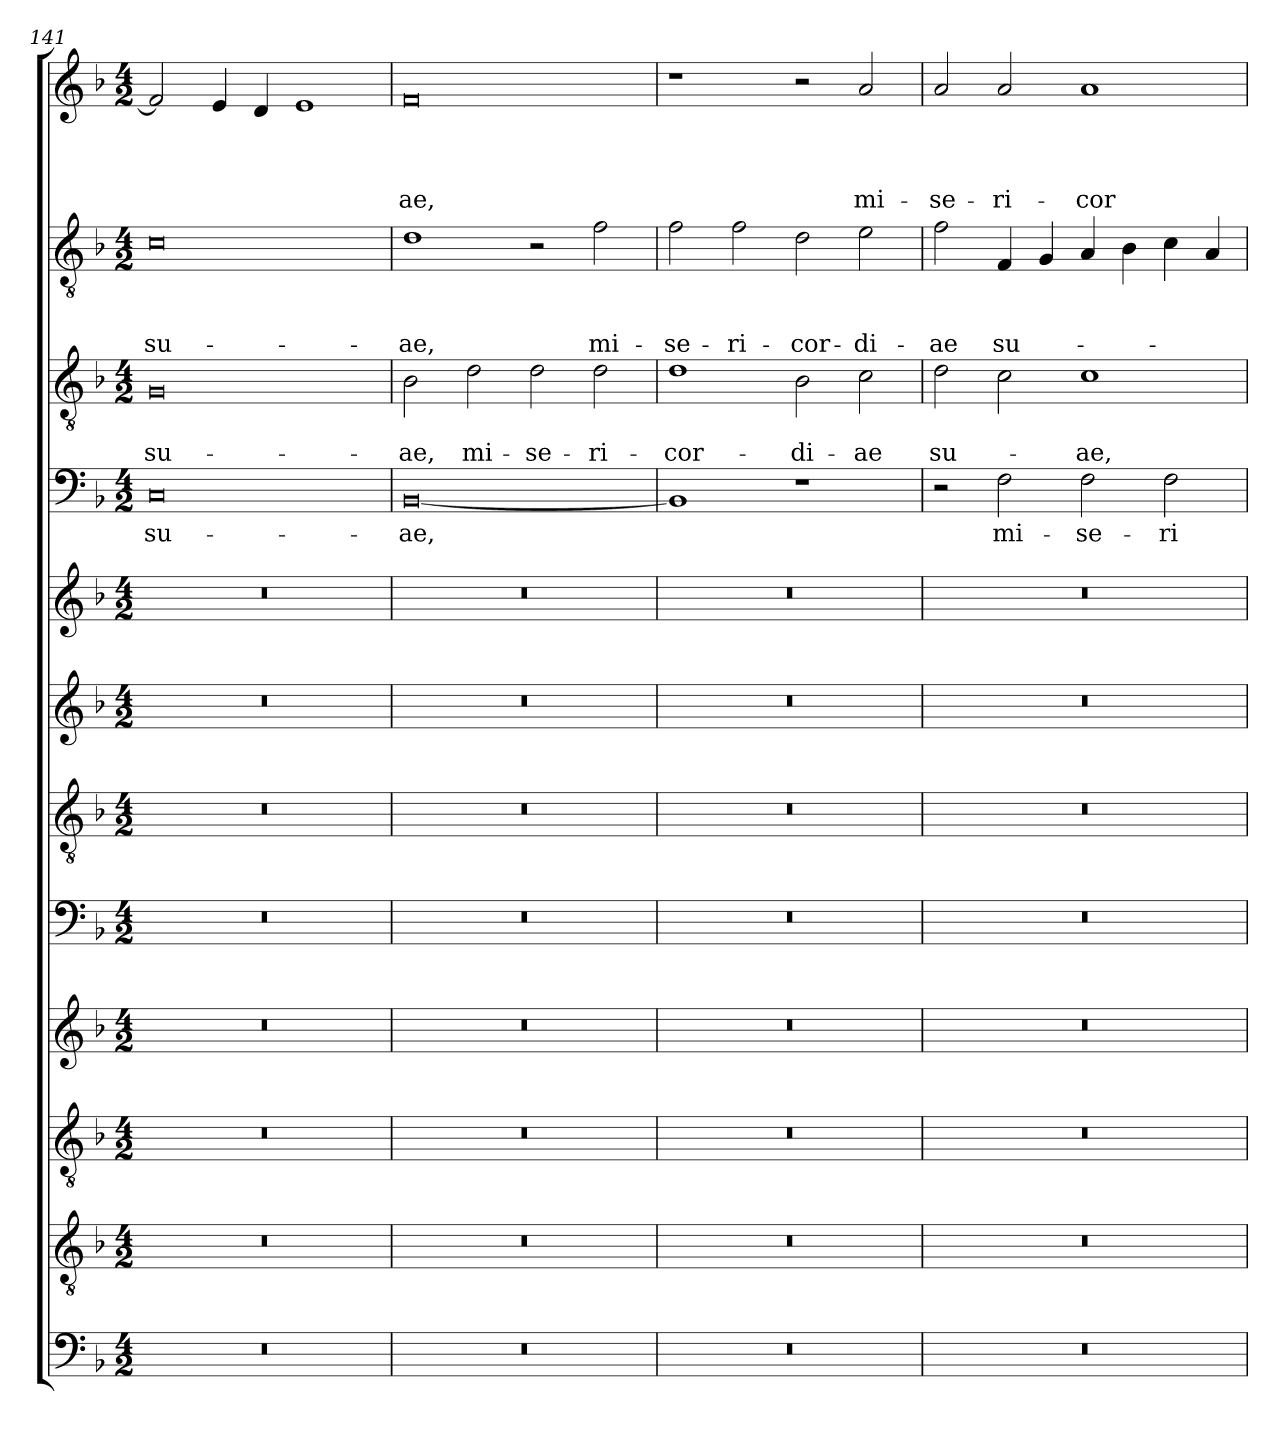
**kern	**kern	**kern	**kern	**kern	**kern	**kern	**kern	**kern	**text	**kern	**text	**text	**kern	**text	**text	**text	**kern	**text	**text	**text	**text
*part12	*part11	*part10	*part9	*part8	*part7	*part6	*part5	*part4	*part4	*part3	*part3	*part3	*part2	*part2	*part2	*part2	*part1	*part1	*part1	*part1	*part1
*staff12	*staff11	*staff10	*staff9	*staff8	*staff7	*staff6	*staff5	*staff4	*staff4	*staff3	*staff3	*staff3	*staff2	*staff2	*staff2	*staff2	*staff1	*staff1	*staff1	*staff1	*staff1
*clefF4	*clefGv2	*clefGv2	*clefG2	*clefF4	*clefGv2	*clefG2	*clefG2	*clefF4	*	*clefGv2	*	*	*clefGv2	*	*	*	*clefG2	*	*	*	*
*k[b-]	*k[b-]	*k[b-]	*k[b-]	*k[b-]	*k[b-]	*k[b-]	*k[b-]	*k[b-]	*	*k[b-]	*	*	*k[b-]	*	*	*	*k[b-]	*	*	*	*
*F:	*F:	*F:	*F:	*F:	*F:	*F:	*F:	*F:	*	*F:	*	*	*F:	*	*	*	*F:	*	*	*	*
*M4/2	*M4/2	*M4/2	*M4/2	*M4/2	*M4/2	*M4/2	*M4/2	*M4/2	*	*M4/2	*	*	*M4/2	*	*	*	*M4/2	*	*	*	*
=141	=141	=141	=141	=141	=141	=141	=141	=141	=141	=141	=141	=141	=141	=141	=141	=141	=141	=141	=141	=141	=141
!	!	!	!	!	!	!	!	!	!LO:LY:b	!	!	!LO:LY:b	!	!	!	!LO:LY:b	!	!	!	!	!
0r	0r	0r	0r	0r	0r	0r	0r	0C	su-	0G	.	su-	0c	.	.	su-	2f/]	.	.	.	.
.	.	.	.	.	.	.	.	.	.	.	.	.	.	.	.	.	4e/	.	.	.	.
.	.	.	.	.	.	.	.	.	.	.	.	.	.	.	.	.	4d/	.	.	.	.
.	.	.	.	.	.	.	.	.	.	.	.	.	.	.	.	.	1e	.	.	.	.
=142	=142	=142	=142	=142	=142	=142	=142	=142	=142	=142	=142	=142	=142	=142	=142	=142	=142	=142	=142	=142	=142
!	!	!	!	!	!	!	!	!	!LO:LY:b	!	!	!LO:LY:b	!	!	!	!LO:LY:b	!	!	!	!	!LO:LY:b
0r	0r	0r	0r	0r	0r	0r	0r	[0BB-	-ae,	2B-\	.	-ae,	1d	.	.	-ae,	0f	.	.	.	-ae,
!	!	!	!	!	!	!	!	!	!	!	!	!LO:LY:b	!	!	!	!	!	!	!	!	!
.	.	.	.	.	.	.	.	.	.	2d\	.	mi-	.	.	.	.	.	.	.	.	.
!	!	!	!	!	!	!	!	!	!	!	!	!LO:LY:b	!	!	!	!	!	!	!	!	!
.	.	.	.	.	.	.	.	.	.	2d\	.	-se-	2r	.	.	.	.	.	.	.	.
!	!	!	!	!	!	!	!	!	!	!	!	!LO:LY:b	!	!	!	!LO:LY:b	!	!	!	!	!
.	.	.	.	.	.	.	.	.	.	2d\	.	-ri-	2f\	.	.	mi-	.	.	.	.	.
=143	=143	=143	=143	=143	=143	=143	=143	=143	=143	=143	=143	=143	=143	=143	=143	=143	=143	=143	=143	=143	=143
!	!	!	!	!	!	!	!	!	!	!	!	!LO:LY:b	!	!	!	!LO:LY:b	!	!	!	!	!
0r	0r	0r	0r	0r	0r	0r	0r	1BB-]	.	1d	.	-cor-	2f\	.	.	-se-	1r	.	.	.	.
!	!	!	!	!	!	!	!	!	!	!	!	!	!	!	!	!LO:LY:b	!	!	!	!	!
.	.	.	.	.	.	.	.	.	.	.	.	.	2f\	.	.	-ri-	.	.	.	.	.
!	!	!	!	!	!	!	!	!	!	!	!	!LO:LY:b	!	!	!	!LO:LY:b	!	!	!	!	!
.	.	.	.	.	.	.	.	1r	.	2B-\	.	-di-	2d\	.	.	-cor-	2r	.	.	.	.
!	!	!	!	!	!	!	!	!	!	!	!	!LO:LY:b	!	!	!	!LO:LY:b	!	!	!	!	!LO:LY:b
.	.	.	.	.	.	.	.	.	.	2c\	.	-ae	2e\	.	.	-di-	2a/	.	.	.	mi-
=144	=144	=144	=144	=144	=144	=144	=144	=144	=144	=144	=144	=144	=144	=144	=144	=144	=144	=144	=144	=144	=144
!	!	!	!	!	!	!	!	!	!	!	!	!LO:LY:b	!	!	!	!LO:LY:b	!	!	!	!	!LO:LY:b
0r	0r	0r	0r	0r	0r	0r	0r	2r	.	2d\	.	su-	2f\	.	.	-ae	2a/	.	.	.	-se-
!	!	!	!	!	!	!	!	!	!LO:LY:b	!	!	!	!	!	!	!LO:LY:b	!	!	!	!	!LO:LY:b
.	.	.	.	.	.	.	.	2F\	mi-	2c\	.	.	4F/	.	.	su-	2a/	.	.	.	-ri-
.	.	.	.	.	.	.	.	.	.	.	.	.	4G/	.	.	.	.	.	.	.	.
!	!	!	!	!	!	!	!	!	!LO:LY:b	!	!	!LO:LY:b	!	!	!	!	!	!	!	!	!LO:LY:b
.	.	.	.	.	.	.	.	2F\	-se-	1c	.	-ae,	4A/	.	.	.	1a	.	.	.	-cor-
.	.	.	.	.	.	.	.	.	.	.	.	.	4B-\	.	.	.	.	.	.	.	.
!	!	!	!	!	!	!	!	!	!LO:LY:b	!	!	!	!	!	!	!	!	!	!	!	!
.	.	.	.	.	.	.	.	2F\	-ri-	.	.	.	4c\	.	.	.	.	.	.	.	.
.	.	.	.	.	.	.	.	.	.	.	.	.	4A/	.	.	.	.	.	.	.	.
=	=	=	=	=	=	=	=	=	=	=	=	=	=	=	=	=	=	=	=	=	=
*-	*-	*-	*-	*-	*-	*-	*-	*-	*-	*-	*-	*-	*-	*-	*-	*-	*-	*-	*-	*-	*-
